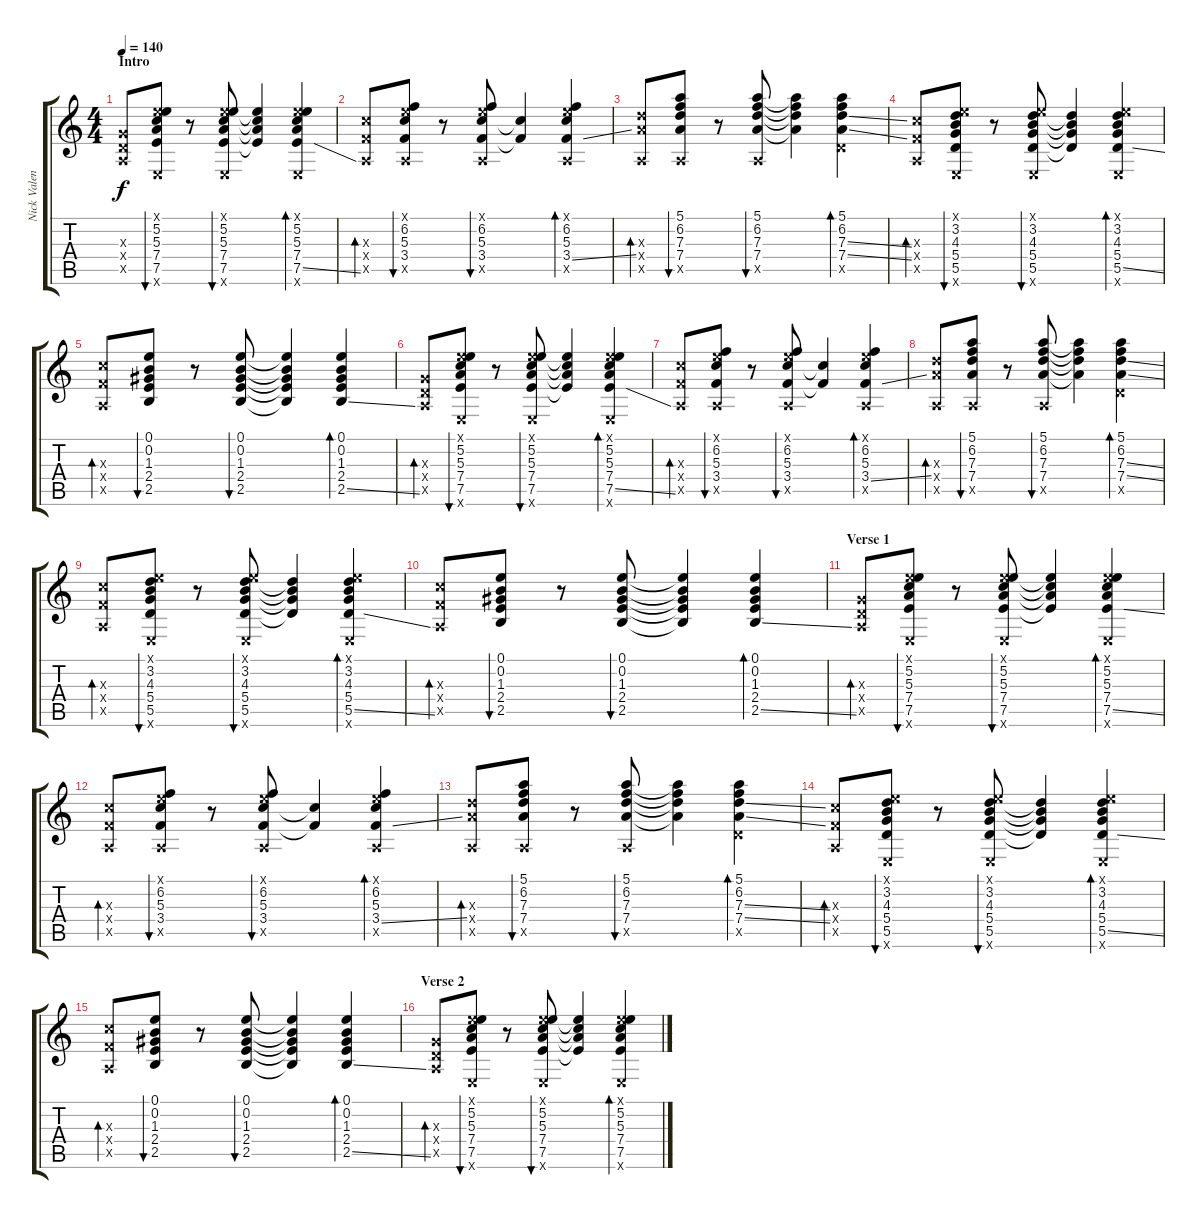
\track ("Nick Valensi - Guitar (Rythm)" "Nick Valen") {instrument electricguitarjazz}
\staff {score tabs}
\tuning (E4 B3 G3 D3 A2 E2) {hide}
\ts (4 4)
\section ("" "Intro")
\tempo 140
\clef g2
\ks c
(0.3{x} 0.4{x} 0.5{x}).8{dy f instrument electricguitarjazz} (0.1{x} 5.2 5.3 7.4 7.5 0.6{x}).8{bu 60} r.8 (0.1{x} 5.2 5.3 7.4 7.5 0.6{x}).8{bu 60} (5.2{t} 5.3{t} 7.4{t} 7.5{t}).4 (0.1{x} 5.2 5.3 7.4 7.5{ss} 0.6{x}).4{bd 60} |
(5.3{x} 3.4{x} 0.5{x}).8{bd 60} (0.1{x} 6.2 5.3 3.4 0.5{x}).8{bu 60} r.8 (0.1{x} 6.2 5.3 3.4 0.5{x}).8{bu 60} (5.3{t} 3.4{t}).4 (0.1{x} 6.2 5.3 3.4{ss} 0.5{x}).4{bd 60} |
(7.3{x} 7.4{x} 0.5{x}).8{bd 60} (5.1 6.2 7.3 7.4 0.5{x}).8{bu 60} r.8 (5.1 6.2 7.3 7.4 0.5{x}).8{bu 60} (5.1{t} 6.2{t} 7.3{t} 7.4{t}).4 (5.1 6.2 7.3{ss} 7.4{ss} 5.5{x}).4{bd 60} |
(5.3{x} 3.4{x} 0.5{x}).8{bd 60} (0.1{x} 3.2 4.3 5.4 5.5 0.6{x}).8{bu 60} r.8 (0.1{x} 3.2 4.3 5.4 5.5 0.6{x}).8{bu 60} (3.2{t} 4.3{t} 5.4{t} 5.5{t}).4 (0.1{x} 3.2 4.3 5.4 5.5{ss} 0.6{x}).4{bd 60} |
(5.3{x} 3.4{x} 0.5{x}).8{bd 60} (0.1 0.2 1.3 2.4 2.5).8{bu 60} r.8 (0.1 0.2 1.3 2.4 2.5).8{bu 60} (0.1{t} 0.2{t} 1.3{t} 2.4{t} 2.5{t}).4 (0.1 0.2 1.3 2.4 2.5{ss}).4{bd 60} |
(0.3{x} 0.4{x} 0.5{x}).8{bd 60} (0.1{x} 5.2 5.3 7.4 7.5 0.6{x}).8{bu 60} r.8 (0.1{x} 5.2 5.3 7.4 7.5 0.6{x}).8{bu 60} (5.2{t} 5.3{t} 7.4{t} 7.5{t}).4 (0.1{x} 5.2 5.3 7.4 7.5{ss} 0.6{x}).4{bd 60} |
(5.3{x} 3.4{x} 0.5{x}).8{bd 60} (0.1{x} 6.2 5.3 3.4 0.5{x}).8{bu 60} r.8 (0.1{x} 6.2 5.3 3.4 0.5{x}).8{bu 60} (5.3{t} 3.4{t}).4 (0.1{x} 6.2 5.3 3.4{ss} 0.5{x}).4{bd 60} |
(7.3{x} 7.4{x} 0.5{x}).8{bd 60} (5.1 6.2 7.3 7.4 0.5{x}).8{bu 60} r.8 (5.1 6.2 7.3 7.4 0.5{x}).8{bu 60} (5.1{t} 6.2{t} 7.3{t} 7.4{t}).4 (5.1 6.2 7.3{ss} 7.4{ss} 5.5{x}).4{bd 60} |
(5.3{x} 3.4{x} 0.5{x}).8{bd 60} (0.1{x} 3.2 4.3 5.4 5.5 0.6{x}).8{bu 60} r.8 (0.1{x} 3.2 4.3 5.4 5.5 0.6{x}).8{bu 60} (3.2{t} 4.3{t} 5.4{t} 5.5{t}).4 (0.1{x} 3.2 4.3 5.4 5.5{ss} 0.6{x}).4{bd 60} |
(5.3{x} 3.4{x} 0.5{x}).8{bd 60} (0.1 0.2 1.3 2.4 2.5).8{bu 60} r.8 (0.1 0.2 1.3 2.4 2.5).8{bu 60} (0.1{t} 0.2{t} 1.3{t} 2.4{t} 2.5{t}).4 (0.1 0.2 1.3 2.4 2.5{ss}).4{bd 60} |
\section ("" "Verse 1")
(0.3{x} 0.4{x} 0.5{x}).8{bd 60} (0.1{x} 5.2 5.3 7.4 7.5 0.6{x}).8{bu 60} r.8 (0.1{x} 5.2 5.3 7.4 7.5 0.6{x}).8{bu 60} (5.2{t} 5.3{t} 7.4{t} 7.5{t}).4 (0.1{x} 5.2 5.3 7.4 7.5{ss} 0.6{x}).4{bd 60} |
(5.3{x} 3.4{x} 0.5{x}).8{bd 60} (0.1{x} 6.2 5.3 3.4 0.5{x}).8{bu 60} r.8 (0.1{x} 6.2 5.3 3.4 0.5{x}).8{bu 60} (5.3{t} 3.4{t}).4 (0.1{x} 6.2 5.3 3.4{ss} 0.5{x}).4{bd 60} |
(7.3{x} 7.4{x} 0.5{x}).8{bd 60} (5.1 6.2 7.3 7.4 0.5{x}).8{bu 60} r.8 (5.1 6.2 7.3 7.4 0.5{x}).8{bu 60} (5.1{t} 6.2{t} 7.3{t} 7.4{t}).4 (5.1 6.2 7.3{ss} 7.4{ss} 5.5{x}).4{bd 60} |
(5.3{x} 3.4{x} 0.5{x}).8{bd 60} (0.1{x} 3.2 4.3 5.4 5.5 0.6{x}).8{bu 60} r.8 (0.1{x} 3.2 4.3 5.4 5.5 0.6{x}).8{bu 60} (3.2{t} 4.3{t} 5.4{t} 5.5{t}).4 (0.1{x} 3.2 4.3 5.4 5.5{ss} 0.6{x}).4{bd 60} |
(5.3{x} 3.4{x} 0.5{x}).8{bd 60} (0.1 0.2 1.3 2.4 2.5).8{bu 60} r.8 (0.1 0.2 1.3 2.4 2.5).8{bu 60} (0.1{t} 0.2{t} 1.3{t} 2.4{t} 2.5{t}).4 (0.1 0.2 1.3 2.4 2.5{ss}).4{bd 60} |
\section ("" "Verse 2")
(0.3{x} 0.4{x} 0.5{x}).8{bd 60} (0.1{x} 5.2 5.3 7.4 7.5 0.6{x}).8{bu 60} r.8 (0.1{x} 5.2 5.3 7.4 7.5 0.6{x}).8{bu 60} (5.2{t} 5.3{t} 7.4{t} 7.5{t}).4 (0.1{x} 5.2 5.3 7.4 7.5{ss} 0.6{x}).4{bd 60}
